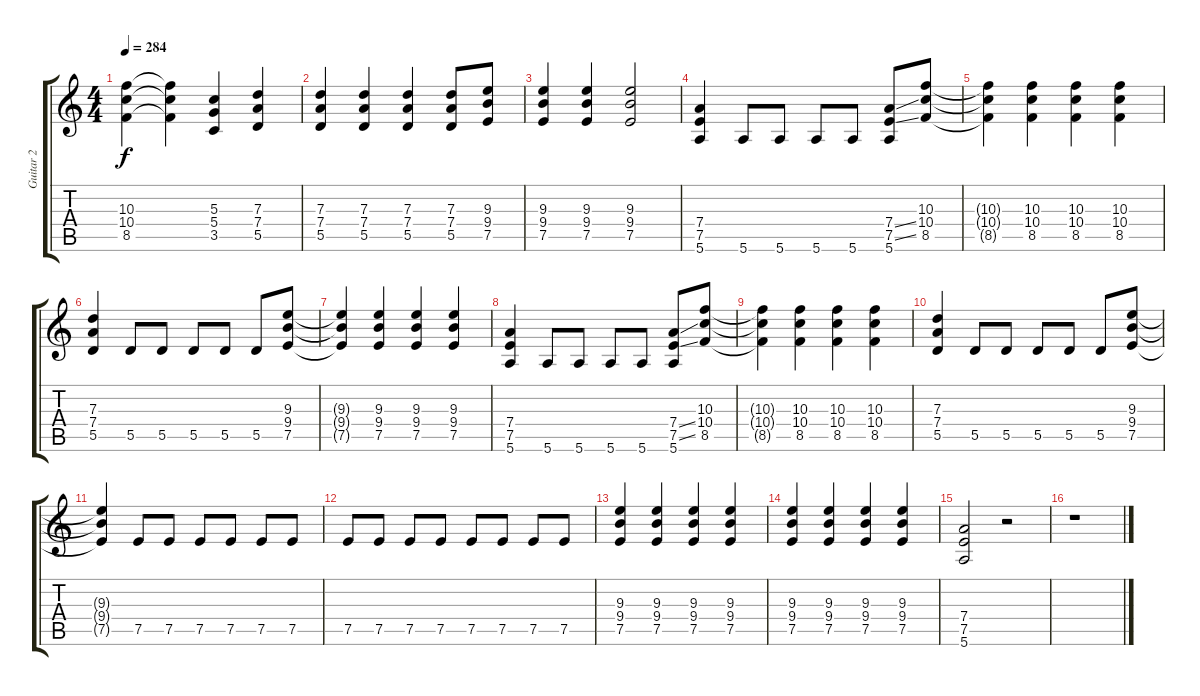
\track ("Guitar 2" "Guitar 2") {instrument distortionguitar}
\staff {score tabs}
\tuning (E4 B3 G3 D3 A2 E2) {hide}
\ts (4 4)
\tempo 284
\clef g2
\ks c
(10.3{t} 10.4{t} 8.5{t}).4{dy f} (10.3{t} 10.4{t} 8.5{t}).4 (5.3 5.4 3.5).4 (7.3 7.4 5.5).4 |
(7.3 7.4 5.5).4 (7.3 7.4 5.5).4 (7.3 7.4 5.5).4 (7.3 7.4 5.5).8 (9.3 9.4 7.5).8 |
(9.3 9.4 7.5).4 (9.3 9.4 7.5).4 (9.3 9.4 7.5).2 |
(7.4 7.5 5.6).4 5.6.8 5.6.8 5.6.8 5.6.8 (7.4{ss} 7.5{ss} 5.6).8 (10.3 10.4 8.5).8 |
(10.3{t} 10.4{t} 8.5{t}).4 (10.3 10.4 8.5).4 (10.3 10.4 8.5).4 (10.3 10.4 8.5).4 |
(7.3 7.4 5.5).4 5.5.8 5.5.8 5.5.8 5.5.8 5.5.8 (9.3 9.4 7.5).8 |
(9.3{t} 9.4{t} 7.5{t}).4 (9.3 9.4 7.5).4 (9.3 9.4 7.5).4 (9.3 9.4 7.5).4 |
(7.4 7.5 5.6).4 5.6.8 5.6.8 5.6.8 5.6.8 (7.4{ss} 7.5{ss} 5.6).8 (10.3 10.4 8.5).8 |
(10.3{t} 10.4{t} 8.5{t}).4 (10.3 10.4 8.5).4 (10.3 10.4 8.5).4 (10.3 10.4 8.5).4 |
(7.3 7.4 5.5).4 5.5.8 5.5.8 5.5.8 5.5.8 5.5.8 (9.3 9.4 7.5).8 |
(9.3{t} 9.4{t} 7.5{t}).4 7.5.8 7.5.8 7.5.8 7.5.8 7.5.8 7.5.8 |
7.5.8 7.5.8 7.5.8 7.5.8 7.5.8 7.5.8 7.5.8 7.5.8 |
(9.3 9.4 7.5).4 (9.3 9.4 7.5).4 (9.3 9.4 7.5).4 (9.3 9.4 7.5).4 |
(9.3 9.4 7.5).4 (9.3 9.4 7.5).4 (9.3 9.4 7.5).4 (9.3 9.4 7.5).4 |
(7.4 7.5 5.6).2 r.2 |
r.1
